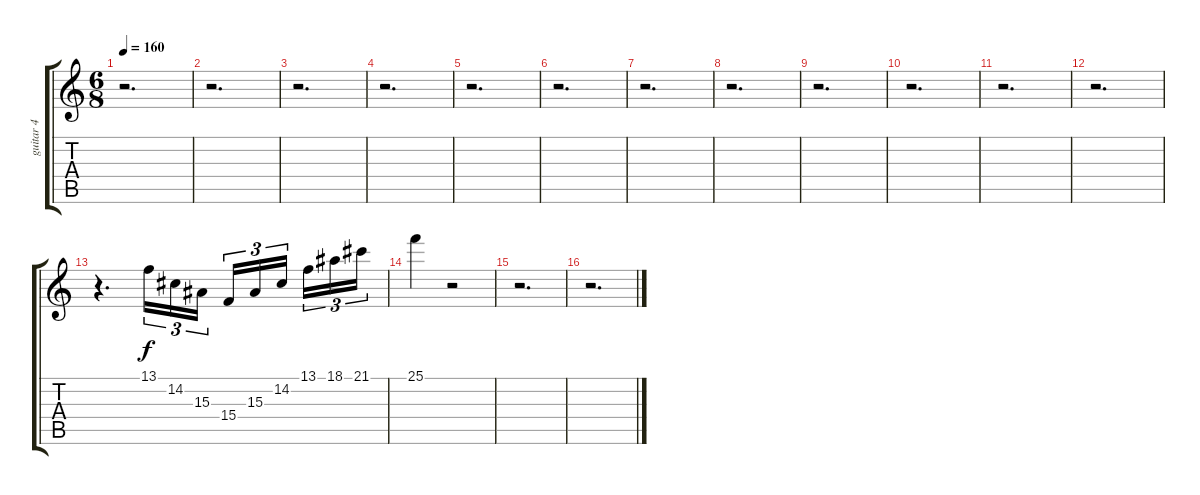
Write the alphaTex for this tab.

\track ("guitar 4" "guitar 4") {instrument lead1square}
\staff {score tabs}
\tuning (E4 B3 G3 D3 A2 E2) {hide}
\ts (6 8)
\tempo 160
\clef g2
\ks c
r.2{d dy f} |
r.2{d} |
r.2{d} |
r.2{d} |
r.2{d} |
r.2{d} |
r.2{d} |
r.2{d} |
r.2{d} |
r.2{d} |
r.2{d} |
r.2{d} |
r.4{d} 13.1.16{tu (3 2) instrument lead1square} 14.2.16{tu (3 2)} 15.3.16{tu (3 2) beam splitsecondary} 15.4.16{tu (3 2)} 15.3.16{tu (3 2)} 14.2.16{tu (3 2) beam splitsecondary} 13.1.16{tu (3 2)} 18.1.16{tu (3 2)} 21.1.16{tu (3 2)} |
25.1.4 r.2 |
r.2{d} |
r.2{d}
